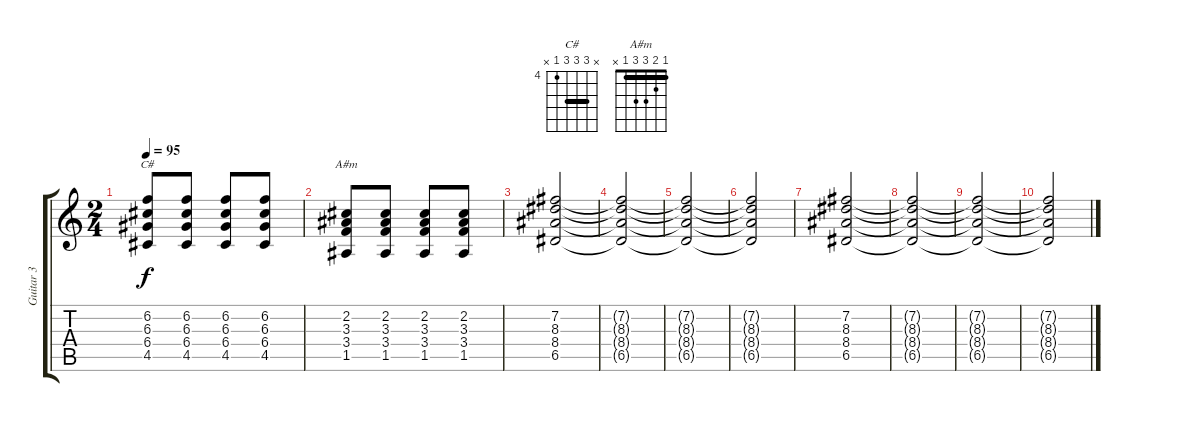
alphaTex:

\track ("Guitar 3" "Guitar 3") {instrument distortionguitar}
\staff {score tabs}
\tuning (E4 B3 G3 D3 A2 E2) {hide}
\chord ("C#" x 6 6 6 4 x) {firstfret 4 barre 6}
\chord ("A#m" 1 2 3 3 1 x) {barre 1}
\ts (2 4)
\tempo 95
\clef g2
\ks c
(6.2 6.3 6.4 4.5).8{ch "C#" dy f} (6.2 6.3 6.4 4.5).8 (6.2 6.3 6.4 4.5).8 (6.2 6.3 6.4 4.5).8 |
(2.2 3.3 3.4 1.5).8{ch "A#m"} (2.2 3.3 3.4 1.5).8 (2.2 3.3 3.4 1.5).8 (2.2 3.3 3.4 1.5).8 |
(7.2 8.3 8.4 6.5).2 |
(7.2{t} 8.3{t} 8.4{t} 6.5{t}).2 |
(7.2{t} 8.3{t} 8.4{t} 6.5{t}).2 |
(7.2{t} 8.3{t} 8.4{t} 6.5{t}).2 |
(7.2 8.3 8.4 6.5).2 |
(7.2{t} 8.3{t} 8.4{t} 6.5{t}).2 |
(7.2{t} 8.3{t} 8.4{t} 6.5{t}).2 |
(7.2{t} 8.3{t} 8.4{t} 6.5{t}).2
